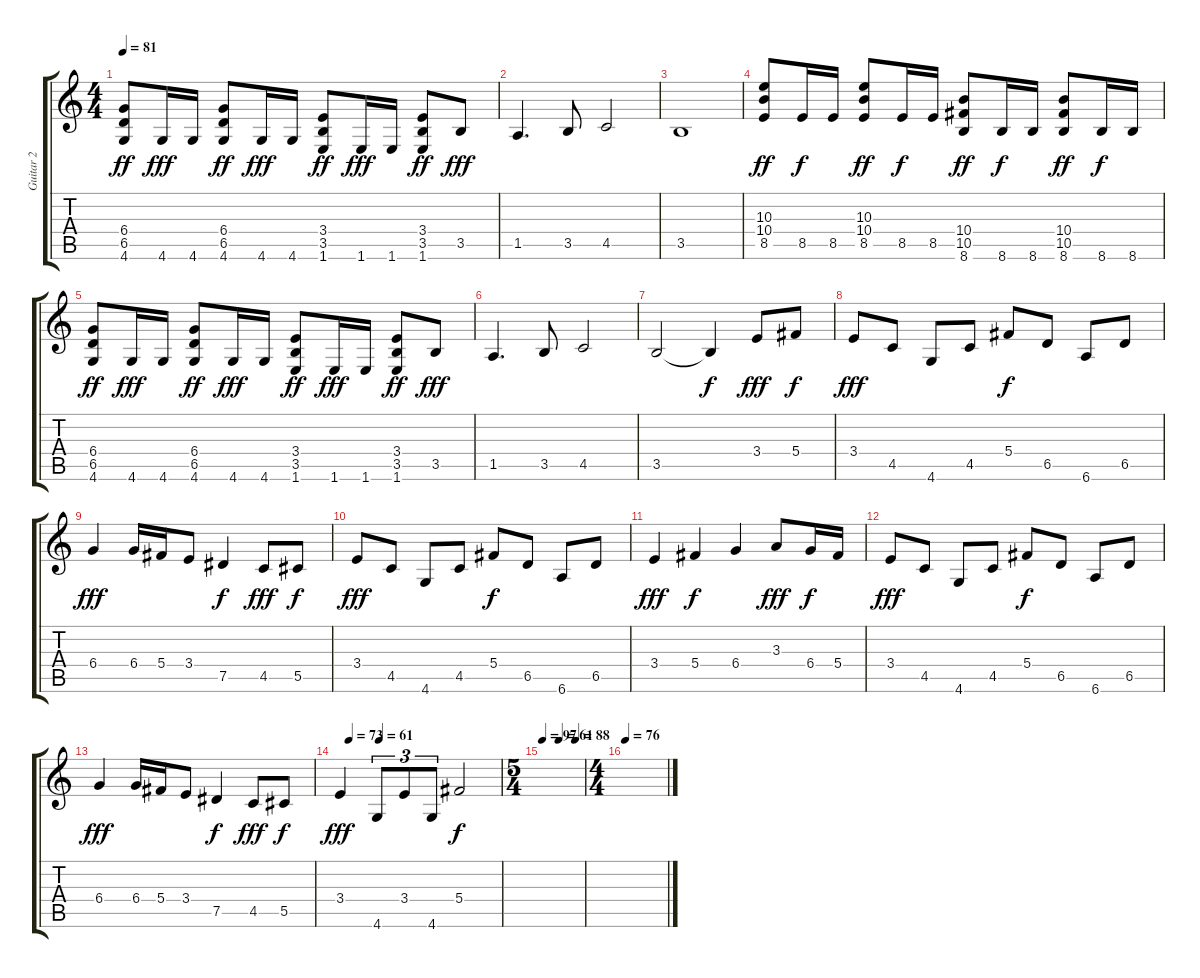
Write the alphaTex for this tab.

\track ("Guitar 2" "Guitar 2") {instrument distortionguitar}
\staff {score tabs}
\tuning (Eb4 Bb3 Gb3 Db3 Ab2 Eb2) {hide}
\ts (4 4)
\tempo 81
\clef g2
\ks c
(6.4 6.5 4.6).8{dy ff} 4.6.16{dy fff} 4.6.16 (6.4 6.5 4.6).8{dy ff} 4.6.16{dy fff} 4.6.16 (3.4 3.5 1.6).8{dy ff} 1.6.16{dy fff} 1.6.16 (3.4 3.5 1.6).8{dy ff} 3.5.8{dy fff} |
1.5.4{d} 3.5.8 4.5.2 |
3.5.1 |
(10.3 10.4 8.5).8{dy ff} 8.5.16{dy f} 8.5.16 (10.3 10.4 8.5).8{dy ff} 8.5.16{dy f} 8.5.16 (10.4 10.5 8.6).8{dy ff} 8.6.16{dy f} 8.6.16 (10.4 10.5 8.6).8{dy ff} 8.6.16{dy f} 8.6.16 |
(6.4 6.5 4.6).8{dy ff} 4.6.16{dy fff} 4.6.16 (6.4 6.5 4.6).8{dy ff} 4.6.16{dy fff} 4.6.16 (3.4 3.5 1.6).8{dy ff} 1.6.16{dy fff} 1.6.16 (3.4 3.5 1.6).8{dy ff} 3.5.8{dy fff} |
1.5.4{d} 3.5.8 4.5.2 |
3.5.2 3.5{t}.4{dy f} 3.4.8{dy fff} 5.4.8{dy f} |
3.4.8{dy fff} 4.5.8 4.6.8 4.5.8 5.4.8{dy f} 6.5.8 6.6.8 6.5.8 |
6.4.4{dy fff} 6.4.16 5.4.16 3.4.8 7.5.4{dy f} 4.5.8{dy fff} 5.5.8{dy f} |
3.4.8{dy fff} 4.5.8 4.6.8 4.5.8 5.4.8{dy f} 6.5.8 6.6.8 6.5.8 |
3.4.4{dy fff} 5.4.4{dy f} 6.4.4 3.3.8{dy fff} 6.4.16{dy f} 5.4.16 |
3.4.8{dy fff} 4.5.8 4.6.8 4.5.8 5.4.8{dy f} 6.5.8 6.6.8 6.5.8 |
6.4.4{dy fff} 6.4.16 5.4.16 3.4.8 7.5.4{dy f} 4.5.8{dy fff} 5.5.8{dy f} |
\tempo (73 0.0625)
\tempo (61 0.25)
3.4.4{dy fff} 4.6.8{tu (3 2)} 3.4.8{tu (3 2)} 4.6.8{tu (3 2)} 5.4.2{dy f} |
\ts (5 4)
\tempo 97
\tempo (61 0.4)
\tempo (88 0.8)
|
\ts (4 4)
\tempo 76
